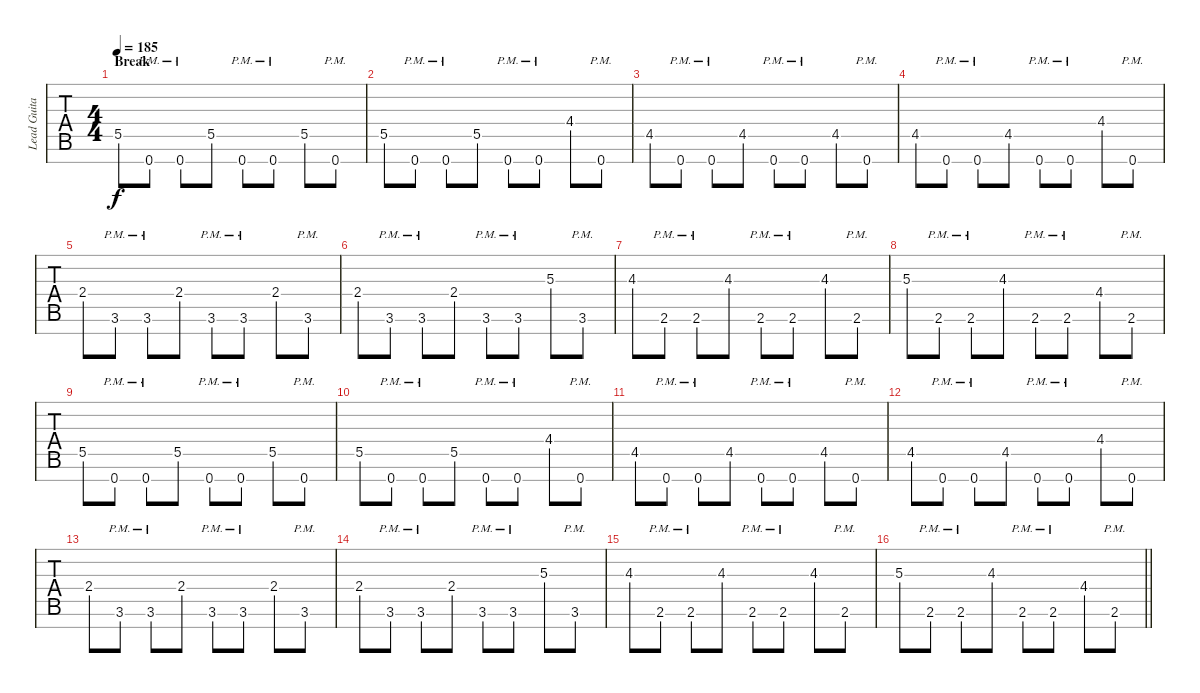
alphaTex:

\track ("Lead Guitar" "Lead Guita") {instrument distortionguitar}
\staff {tabs}
\tuning (F4 C4 G3 Eb3 Bb2 F2 C2) {hide}
\ts (4 4)
\section ("" "Break")
\tempo 185
\clef g2
\ks c
5.5.8{dy f} 0.7{pm}.8 0.7{pm}.8 5.5.8 0.7{pm}.8 0.7{pm}.8 5.5.8 0.7{pm}.8 |
5.5.8 0.7{pm}.8 0.7{pm}.8 5.5.8 0.7{pm}.8 0.7{pm}.8 4.4.8 0.7{pm}.8 |
4.5.8 0.7{pm}.8 0.7{pm}.8 4.5.8 0.7{pm}.8 0.7{pm}.8 4.5.8 0.7{pm}.8 |
4.5.8 0.7{pm}.8 0.7{pm}.8 4.5.8 0.7{pm}.8 0.7{pm}.8 4.4.8 0.7{pm}.8 |
2.4.8 3.6{pm}.8 3.6{pm}.8 2.4.8 3.6{pm}.8 3.6{pm}.8 2.4.8 3.6{pm}.8 |
2.4.8 3.6{pm}.8 3.6{pm}.8 2.4.8 3.6{pm}.8 3.6{pm}.8 5.3.8 3.6{pm}.8 |
4.3.8 2.6{pm}.8 2.6{pm}.8 4.3.8 2.6{pm}.8 2.6{pm}.8 4.3.8 2.6{pm}.8 |
5.3.8 2.6{pm}.8 2.6{pm}.8 4.3.8 2.6{pm}.8 2.6{pm}.8 4.4.8 2.6{pm}.8 |
5.5.8 0.7{pm}.8 0.7{pm}.8 5.5.8 0.7{pm}.8 0.7{pm}.8 5.5.8 0.7{pm}.8 |
5.5.8 0.7{pm}.8 0.7{pm}.8 5.5.8 0.7{pm}.8 0.7{pm}.8 4.4.8 0.7{pm}.8 |
4.5.8 0.7{pm}.8 0.7{pm}.8 4.5.8 0.7{pm}.8 0.7{pm}.8 4.5.8 0.7{pm}.8 |
4.5.8 0.7{pm}.8 0.7{pm}.8 4.5.8 0.7{pm}.8 0.7{pm}.8 4.4.8 0.7{pm}.8 |
2.4.8 3.6{pm}.8 3.6{pm}.8 2.4.8 3.6{pm}.8 3.6{pm}.8 2.4.8 3.6{pm}.8 |
2.4.8 3.6{pm}.8 3.6{pm}.8 2.4.8 3.6{pm}.8 3.6{pm}.8 5.3.8 3.6{pm}.8 |
4.3.8 2.6{pm}.8 2.6{pm}.8 4.3.8 2.6{pm}.8 2.6{pm}.8 4.3.8 2.6{pm}.8 |
\barLineRight lightlight
5.3.8 2.6{pm}.8 2.6{pm}.8 4.3.8 2.6{pm}.8 2.6{pm}.8 4.4.8 2.6{pm}.8
